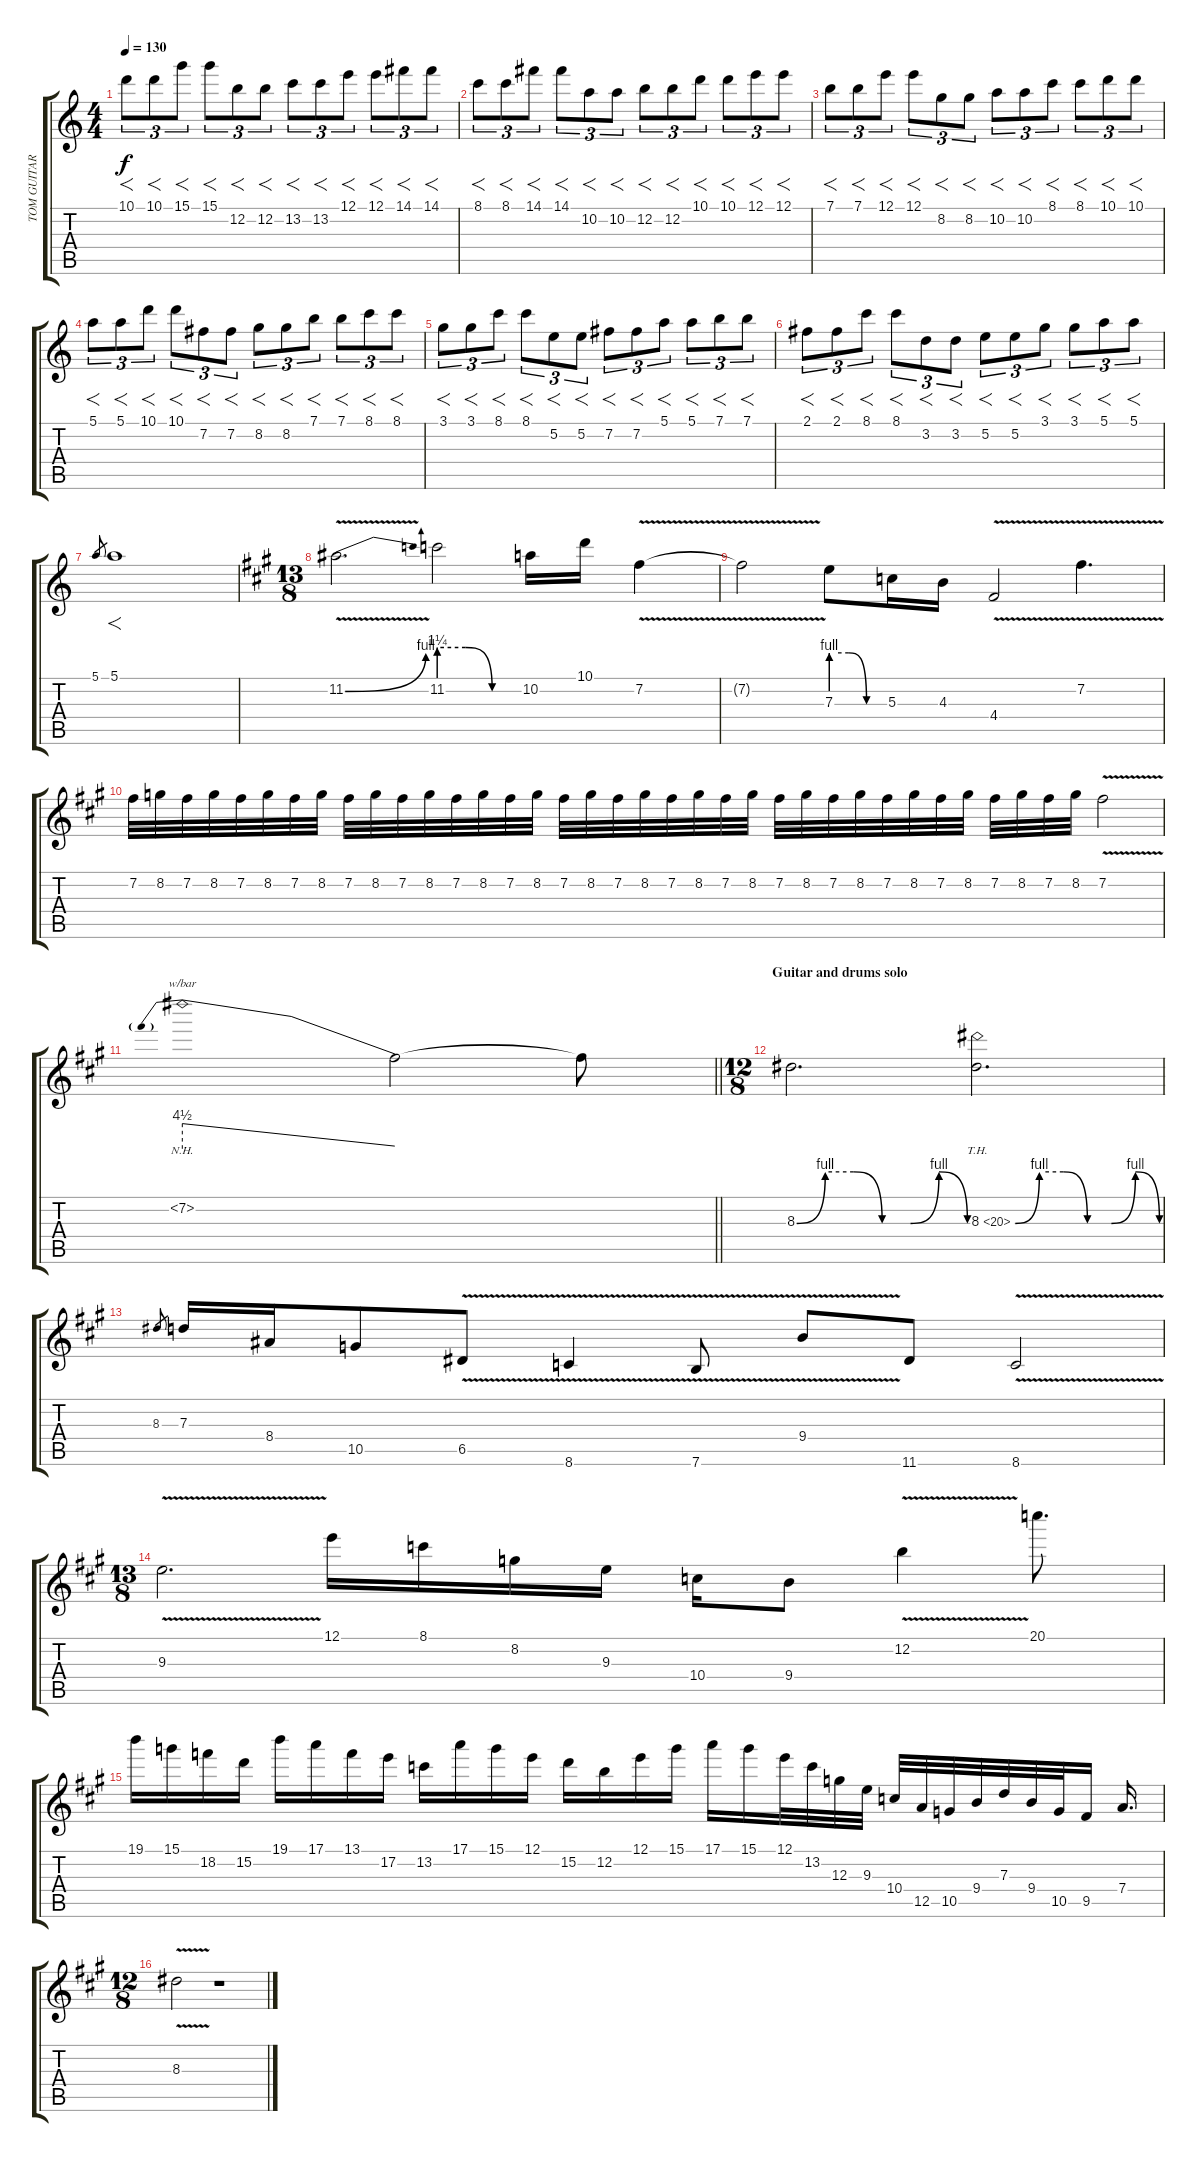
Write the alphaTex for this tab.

\track ("TOM GUITAR" "TOM GUITAR") {instrument distortionguitar}
\staff {score tabs}
\tuning (E4 B3 G3 D3 A2 E2) {hide}
\ts (4 4)
\tempo 130
\clef g2
\ks c
10.1.8{f tu (3 2) dy f} 10.1.8{f tu (3 2)} 15.1.8{f tu (3 2)} 15.1.8{f tu (3 2)} 12.2.8{f tu (3 2)} 12.2.8{f tu (3 2)} 13.2.8{f tu (3 2)} 13.2.8{f tu (3 2)} 12.1.8{f tu (3 2)} 12.1.8{f tu (3 2)} 14.1.8{f tu (3 2)} 14.1.8{f tu (3 2)} |
8.1.8{f tu (3 2)} 8.1.8{f tu (3 2)} 14.1.8{f tu (3 2)} 14.1.8{f tu (3 2)} 10.2.8{f tu (3 2)} 10.2.8{f tu (3 2)} 12.2.8{f tu (3 2)} 12.2.8{f tu (3 2)} 10.1.8{f tu (3 2)} 10.1.8{f tu (3 2)} 12.1.8{f tu (3 2)} 12.1.8{f tu (3 2)} |
7.1.8{f tu (3 2)} 7.1.8{f tu (3 2)} 12.1.8{f tu (3 2)} 12.1.8{f tu (3 2)} 8.2.8{f tu (3 2)} 8.2.8{f tu (3 2)} 10.2.8{f tu (3 2)} 10.2.8{f tu (3 2)} 8.1.8{f tu (3 2)} 8.1.8{f tu (3 2)} 10.1.8{f tu (3 2)} 10.1.8{f tu (3 2)} |
5.1.8{f tu (3 2)} 5.1.8{f tu (3 2)} 10.1.8{f tu (3 2)} 10.1.8{f tu (3 2)} 7.2.8{f tu (3 2)} 7.2.8{f tu (3 2)} 8.2.8{f tu (3 2)} 8.2.8{f tu (3 2)} 7.1.8{f tu (3 2)} 7.1.8{f tu (3 2)} 8.1.8{f tu (3 2)} 8.1.8{f tu (3 2)} |
3.1.8{f tu (3 2)} 3.1.8{f tu (3 2)} 8.1.8{f tu (3 2)} 8.1.8{f tu (3 2)} 5.2.8{f tu (3 2)} 5.2.8{f tu (3 2)} 7.2.8{f tu (3 2)} 7.2.8{f tu (3 2)} 5.1.8{f tu (3 2)} 5.1.8{f tu (3 2)} 7.1.8{f tu (3 2)} 7.1.8{f tu (3 2)} |
2.1.8{f tu (3 2)} 2.1.8{f tu (3 2)} 8.1.8{f tu (3 2)} 8.1.8{f tu (3 2)} 3.2.8{f tu (3 2)} 3.2.8{f tu (3 2)} 5.2.8{f tu (3 2)} 5.2.8{f tu (3 2)} 3.1.8{f tu (3 2)} 3.1.8{f tu (3 2)} 5.1.8{f tu (3 2)} 5.1.8{f tu (3 2)} |
5.1.8{gr} 5.1.1{f} |
\ts (13 8)
\ks a
11.2{be (bend 0 0 60 4) v}.2{d} 11.2{be (custom 0 5 20 5 40 0 60 0)}.2 10.2.16 10.1.16 7.2{v}.4 |
7.2{t}.2 7.3{be (custom 0 4 20 4 40 0 60 0)}.8 5.3.16 4.3.16 4.4{v}.2 7.2{v}.4{d} |
7.2.32 8.2.32 7.2.32 8.2.32 7.2.32 8.2.32 7.2.32 8.2.32 7.2.32 8.2.32 7.2.32 8.2.32 7.2.32 8.2.32 7.2.32 8.2.32 7.2.32 8.2.32 7.2.32 8.2.32 7.2.32 8.2.32 7.2.32 8.2.32 7.2.32 8.2.32 7.2.32 8.2.32 7.2.32 8.2.32 7.2.32 8.2.32 7.2.32 8.2.32 7.2.32 8.2.32 7.2{v}.2 |
\barLineRight lightlight
7.2{nh}.1{tbe (predivedive default 0 18 60 0)} 7.2{t}.2 7.2{t}.8 |
\ts (12 8)
\section ("" "Guitar and drums solo")
8.3{be (custom 0 0 10 4 20 4 30 0 40 0 50 4 60 0)}.2{d} 8.3{be (custom 0 0 10 4 20 4 30 0 40 0 50 4 60 0) th 12}.2{d} |
8.3.8{gr} 7.3.16 8.4.16 10.5.8 6.5{v}.8 8.6{v}.4 7.6{v}.8 9.4{v}.8 11.6.8 8.6{v}.2 |
\ts (13 8)
9.3{v}.2{d} 12.1.16 8.1.16 8.2.16 9.3.16 10.4.16 9.4.8 12.2{v}.4 20.1.8{d} |
19.1.16 15.1.16 18.2.16 15.2.16 19.1.16 17.1.16 13.1.16 17.2.16 13.2.16 17.1.16 15.1.16 12.1.16 15.2.16 12.2.16 12.1.16 15.1.16 17.1.16 15.1.16 12.1.32 13.2.32 12.3.32 9.3.32 10.4.32 12.5.32 10.5.32 9.4.32 7.3.32 9.4.32 10.5.32 9.5.16 7.4.16{d} |
\ts (12 8)
8.3{v}.2 r.1
